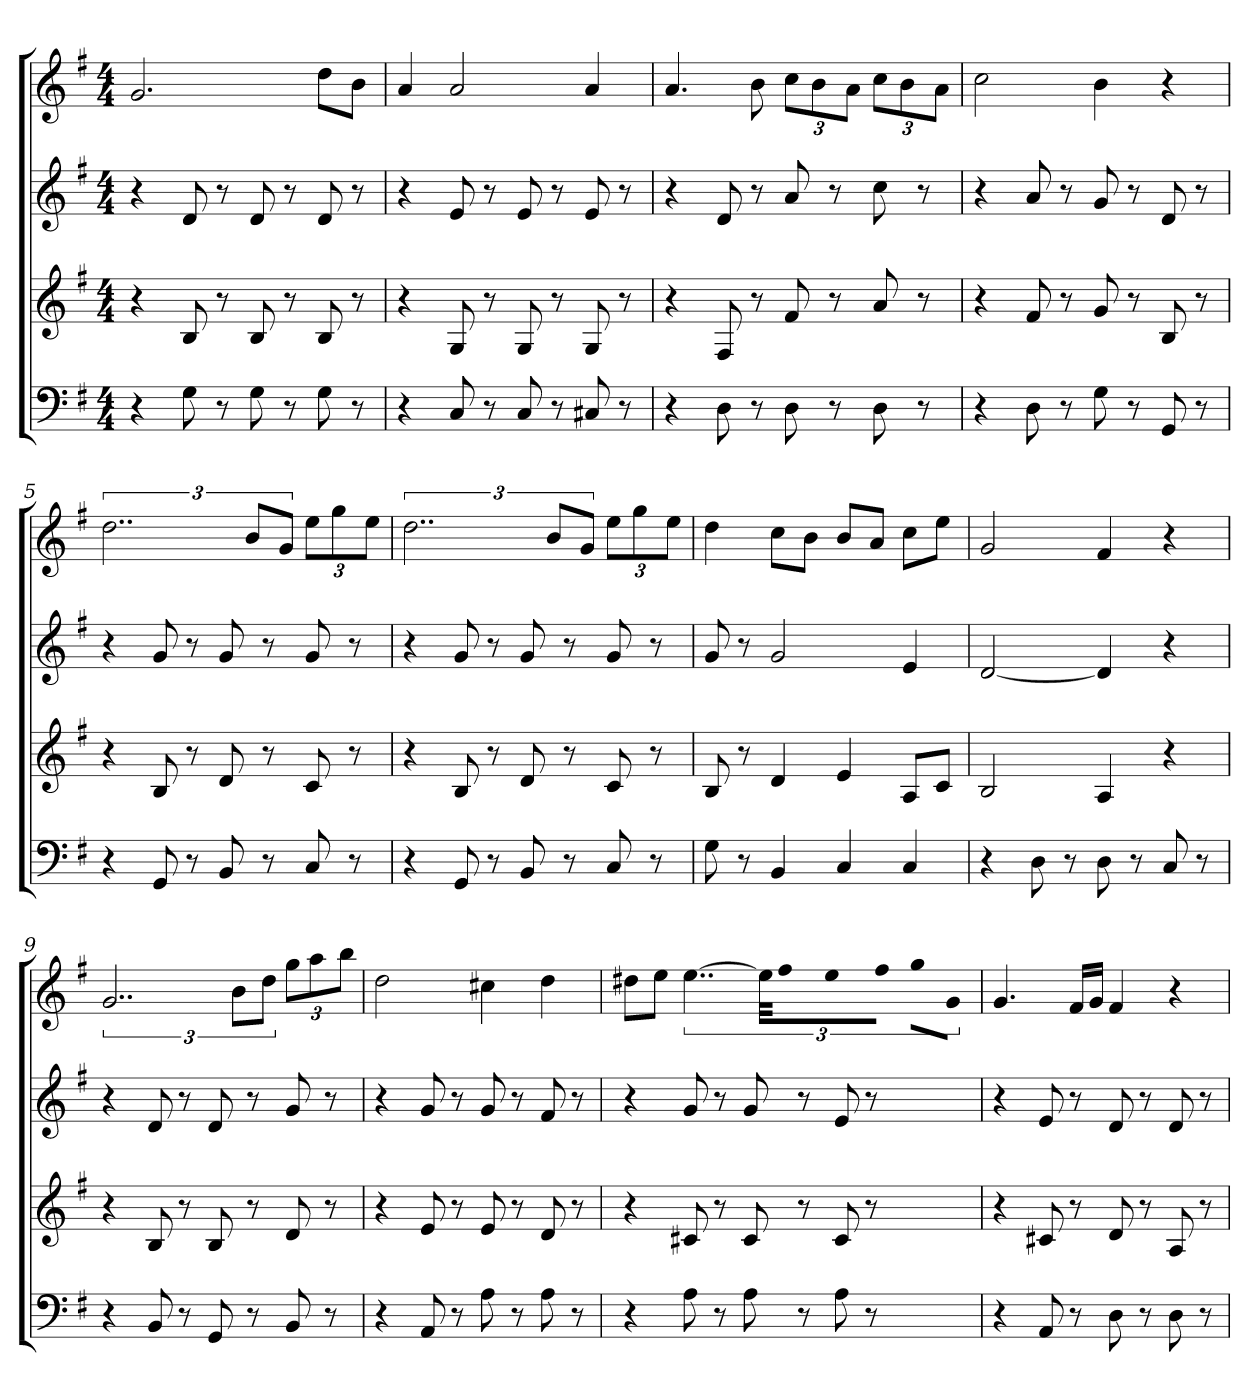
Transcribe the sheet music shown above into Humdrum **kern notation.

**kern	**kern	**kern	**kern
*part4	*part3	*part2	*part1
*staff4	*staff3	*staff2	*staff1
*k[f#]	*k[f#]	*k[f#]	*k[f#]
*G:	*G:	*G:	*G:
*M4/4	*M4/4	*M4/4	*M4/4
=	=	=	=
4r	4r	4r	2.g
8G	8B	8d	.
8r	8r	8r	.
8G	8B	8d	.
8r	8r	8r	.
8G	8B	8d	8ddL
8r	8r	8r	8bJ
=2	=2	=2	=2
4r	4r	4r	4a
8C	8G	8e	2a
8r	8r	8r	.
8C	8G	8e	.
8r	8r	8r	.
8C#X	8G	8e	4a
8r	8r	8r	.
=3	=3	=3	=3
4r	4r	4r	4.a
8D	8F#	8d	.
8r	8r	8r	8b
8D	8f#	8a	12ccL
.	.	.	12b
8r	8r	8r	.
.	.	.	12aJ
8D	8a	8cc	12ccL
.	.	.	12b
8r	8r	8r	.
.	.	.	12aJ
=4	=4	=4	=4
4r	4r	4r	2cc
8D	8f#	8a	.
8r	8r	8r	.
8G	8g	8g	4b
8r	8r	8r	.
8GG	8B	8d	4r
8r	8r	8r	.
=5	=5	=5	=5
4r	4r	4r	3..dd
8GG	8B	8g	.
8r	8r	8r	.
8BB	8d	8g	.
.	.	.	12bL
8r	8r	8r	.
.	.	.	12gJ
8C	8c	8g	12eeL
.	.	.	12gg
8r	8r	8r	.
.	.	.	12eeJ
=6	=6	=6	=6
4r	4r	4r	3..dd
8GG	8B	8g	.
8r	8r	8r	.
8BB	8d	8g	.
.	.	.	12bL
8r	8r	8r	.
.	.	.	12gJ
8C	8c	8g	12eeL
.	.	.	12gg
8r	8r	8r	.
.	.	.	12eeJ
=7	=7	=7	=7
8G	8B	8g	4dd
8r	8r	8r	.
4BB	4d	2g	8ccL
.	.	.	8bJ
4C	4e	.	8bL
.	.	.	8aJ
4C	8AL	4e	8ccL
.	8cJ	.	8eeJ
=8	=8	=8	=8
4r	2B	[2d	2g
8D	.	.	.
8r	.	.	.
8D	4A	4d]	4f#
8r	.	.	.
8C	4r	4r	4r
8r	.	.	.
=9	=9	=9	=9
4r	4r	4r	3..g
8BB	8B	8d	.
8r	8r	8r	.
8GG	8B	8d	.
.	.	.	12bL
8r	8r	8r	.
.	.	.	12ddJ
8BB	8d	8g	12ggL
.	.	.	12aa
8r	8r	8r	.
.	.	.	12bbJ
=10	=10	=10	=10
4r	4r	4r	2dd
8AA	8e	8g	.
8r	8r	8r	.
8A	8e	8g	4cc#X
8r	8r	8r	.
8A	8d	8f#	4dd
8r	8r	8r	.
=11	=11	=11	=11
4r	4r	4r	8dd#XL
.	.	.	8eeJ
8A	8c#X	8g	[6..ee
8r	8r	8r	.
8A	8c#	8g	.
.	.	.	48eeKLL]
.	.	.	16ff#J
8r	8r	8r	16eeL
.	.	.	16ff#JJ
8A	8c#	8e	8ggL
8r	8r	8r	8gJ
=12	=12	=12	=12
4r	4r	4r	4.g
8AA	8c#X	8e	.
8r	8r	8r	16f#LL
.	.	.	16gJJ
8D	8d	8d	4f#
8r	8r	8r	.
8D	8A	8d	4r
8r	8r	8r	.
=	=	=	=
*-	*-	*-	*-
